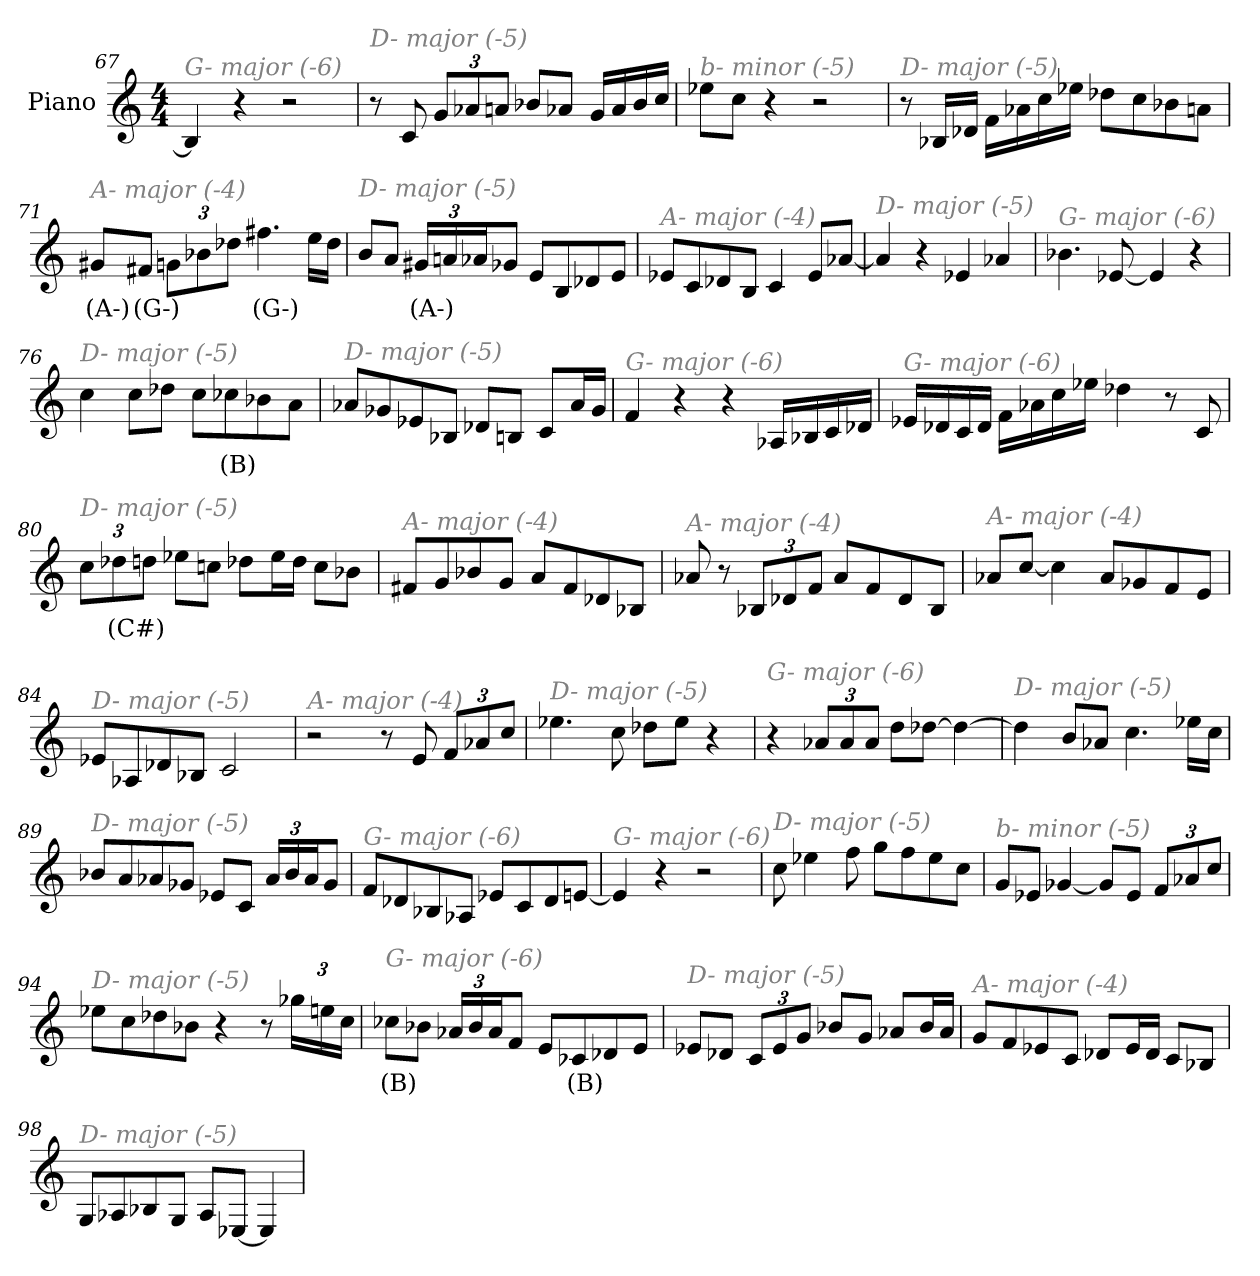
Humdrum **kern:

**kern	**text
*part1	*part1
*staff1	*staff1
*I"Piano	*
*I'Pno	*
*clefG2	*
*k[]	*
*M4/4	*
=67	=67
!LO:TX:i:color=#808080:t=G- major (-6)	!
4B/]	.
4r	.
2r	.
=68	=68
!LO:TX:i:color=#808080:t=D- major (-5)	!
8r	.
8c/	.
*Xbrackettup	*
12g/L	.
12a-X/	.
12an/J	.
8b-X/L	.
8a-X/J	.
16g/LL	.
16a-/	.
16b-/	.
16cc/JJ	.
=69	=69
!LO:TX:i:color=#808080:t=b- minor (-5)	!
8ee-X\L	.
8cc\J	.
4r	.
2r	.
!!LO:LB:g=z
=70	=70
!LO:TX:i:color=#808080:t=D- major (-5)	!
8r	.
16B-X/LL	.
16d-X/JJ	.
16f\LL	.
16a-X\	.
16cc\	.
16ee-X\JJ	.
8dd-X\L	.
8cc\	.
8b-X\	.
8an\J	.
=71	=71
!LO:TX:i:color=#808080:t=A- major (-4)	!
8g#Xi/L	(A-)
8f#Xj/J	(G-)
12gn\L	.
12b-X\	.
12dd-X\J	.
4.ff#Xj\	(G-)
16ee\LL	.
16dd-\JJ	.
=72	=72
!LO:TX:i:color=#808080:t=D- major (-5)	!
8b/L	.
8a/J	.
24g#Xi/LL	(A-)
24an/	.
24a-X/J	.
8g-X/J	.
8e/L	.
8B/	.
8d-X/	.
8e/J	.
!!LO:LB:g=z
=73	=73
!LO:TX:i:color=#808080:t=A- major (-4)	!
8e-X/L	.
8c/	.
8d-X/	.
8B/J	.
4c/	.
8e-/L	.
[8a-X/J	.
=74	=74
!LO:TX:i:color=#808080:t=D- major (-5)	!
4a-/]	.
4r	.
4e-X/	.
4a-X/	.
=75	=75
!LO:TX:i:color=#808080:t=G- major (-6)	!
4.b-X\	.
[8e-X/	.
4e-/]	.
4r	.
=76	=76
!LO:TX:i:color=#808080:t=D- major (-5)	!
4cc\	.
8cc\L	.
8dd-X\J	.
8cc\L	.
8cc-Xj\	(B)
8b-X\	.
8a\J	.
!!LO:LB:g=z
=77	=77
!LO:TX:i:color=#808080:t=D- major (-5)	!
8a-X/L	.
8g-X/	.
8e-X/	.
8B-X/J	.
8d-X/L	.
8Bn/J	.
8c/L	.
16a-/L	.
16g-/JJ	.
=78	=78
!LO:TX:i:color=#808080:t=G- major (-6)	!
4f/	.
4r	.
4r	.
16A-X/LL	.
16B-X/	.
16c/	.
16d-X/JJ	.
=79	=79
!LO:TX:i:color=#808080:t=G- major (-6)	!
16e-X/LL	.
16d-X/	.
16c/	.
16d-/JJ	.
16f\LL	.
16a-X\	.
16cc\	.
16ee-X\JJ	.
4dd-X\	.
8r	.
8c/	.
!!LO:LB:g=z
=80	=80
!LO:TX:i:color=#808080:t=D- major (-5)	!
12cc\L	.
12dd-Xj\	(C#)
12dd\J	.
8ee-X\L	.
8ccn\J	.
8dd-X\L	.
16ee-\L	.
16dd-\JJ	.
8cc\L	.
8b-X\J	.
!!LO:PB:g=z
=81	=81
!LO:TX:i:color=#808080:t=A- major (-4)	!
8f#X/L	.
8g/	.
8b-X/	.
8g/J	.
8a/L	.
8f#/	.
8d-X/	.
8B-X/J	.
=82	=82
!LO:TX:i:color=#808080:t=A- major (-4)	!
8a-X/	.
8r	.
12B-X/L	.
12d-X/	.
12f/J	.
8a-/L	.
8f/	.
8d-/	.
8B-/J	.
=83	=83
!LO:TX:i:color=#808080:t=A- major (-4)	!
8a-X/L	.
[8cc/J	.
4cc\]	.
8a-/L	.
8g-X/	.
8f/	.
8e/J	.
=84	=84
!LO:TX:i:color=#808080:t=D- major (-5)	!
8e-X/L	.
8A-X/	.
8d-X/	.
8B-X/J	.
2c/	.
!!LO:LB:g=z
=85	=85
!LO:TX:i:color=#808080:t=A- major (-4)	!
2r	.
8r	.
8e/	.
12f/L	.
12a-X/	.
12cc/J	.
=86	=86
!LO:TX:i:color=#808080:t=D- major (-5)	!
4.ee-X\	.
8cc\	.
8dd-X\L	.
8ee-\J	.
4r	.
=87	=87
!LO:TX:i:color=#808080:t=G- major (-6)	!
4r	.
12a-X/L	.
12a-/	.
12a-/J	.
8dd\L	.
[8dd-X\J	.
4dd-\_	.
=88	=88
!LO:TX:i:color=#808080:t=D- major (-5)	!
4dd-\]	.
8b/L	.
8a-X/J	.
4.cc\	.
16ee-X\LL	.
16cc\JJ	.
!!LO:LB:g=z
=89	=89
!LO:TX:i:color=#808080:t=D- major (-5)	!
8b-X/L	.
8a/	.
8a-X/	.
8g-X/J	.
8e-X/L	.
8c/J	.
24a-/LL	.
24b-/	.
24a-/J	.
8g-/J	.
=90	=90
!LO:TX:i:color=#808080:t=G- major (-6)	!
8f/L	.
8d-X/	.
8B-X/	.
8A-X/J	.
8e-X/L	.
8c/	.
8d-/	.
[8en/J	.
=91	=91
!LO:TX:i:color=#808080:t=G- major (-6)	!
4e/]	.
4r	.
2r	.
=92	=92
!LO:TX:i:color=#808080:t=D- major (-5)	!
8cc\	.
4ee-X\	.
8ff\	.
8gg\L	.
8ff\	.
8ee-\	.
8cc\J	.
!!LO:LB:g=z
=93	=93
!LO:TX:i:color=#808080:t=b- minor (-5)	!
8g/L	.
8e-X/J	.
[4g-X/	.
8g-/L]	.
8e-/J	.
12f/L	.
12a-X/	.
12cc/J	.
=94	=94
!LO:TX:i:color=#808080:t=D- major (-5)	!
8ee-X\L	.
8cc\	.
8dd-X\	.
8b-X\J	.
4r	.
8r	.
24gg-X\LL	.
24een\	.
24cc\JJ	.
=95	=95
!LO:TX:i:color=#808080:t=G- major (-6)	!
8cc-Xj\L	(B)
8b-X\J	.
24a-X/LL	.
24b-/	.
24a-/J	.
8f/J	.
8e/L	.
8c-Xj/	(B)
8d-X/	.
8e/J	.
!!LO:LB:g=z
=96	=96
!LO:TX:i:color=#808080:t=D- major (-5)	!
8e-X/L	.
8d-X/J	.
12c/L	.
12e-/	.
12g/J	.
8b-X/L	.
8g/J	.
8a-X/L	.
16b-/L	.
16a-/JJ	.
=97	=97
!LO:TX:i:color=#808080:t=A- major (-4)	!
8g/L	.
8f/	.
8e-X/	.
8c/J	.
8d-X/L	.
16e-/L	.
16d-/JJ	.
8c/L	.
8B-X/J	.
=98	=98
!LO:TX:i:color=#808080:t=D- major (-5)	!
8G/L	.
8A-X/	.
8B-X/	.
8G/J	.
8A-/L	.
[8E-X/J	.
4E-/]	.
=	=
*-	*-
